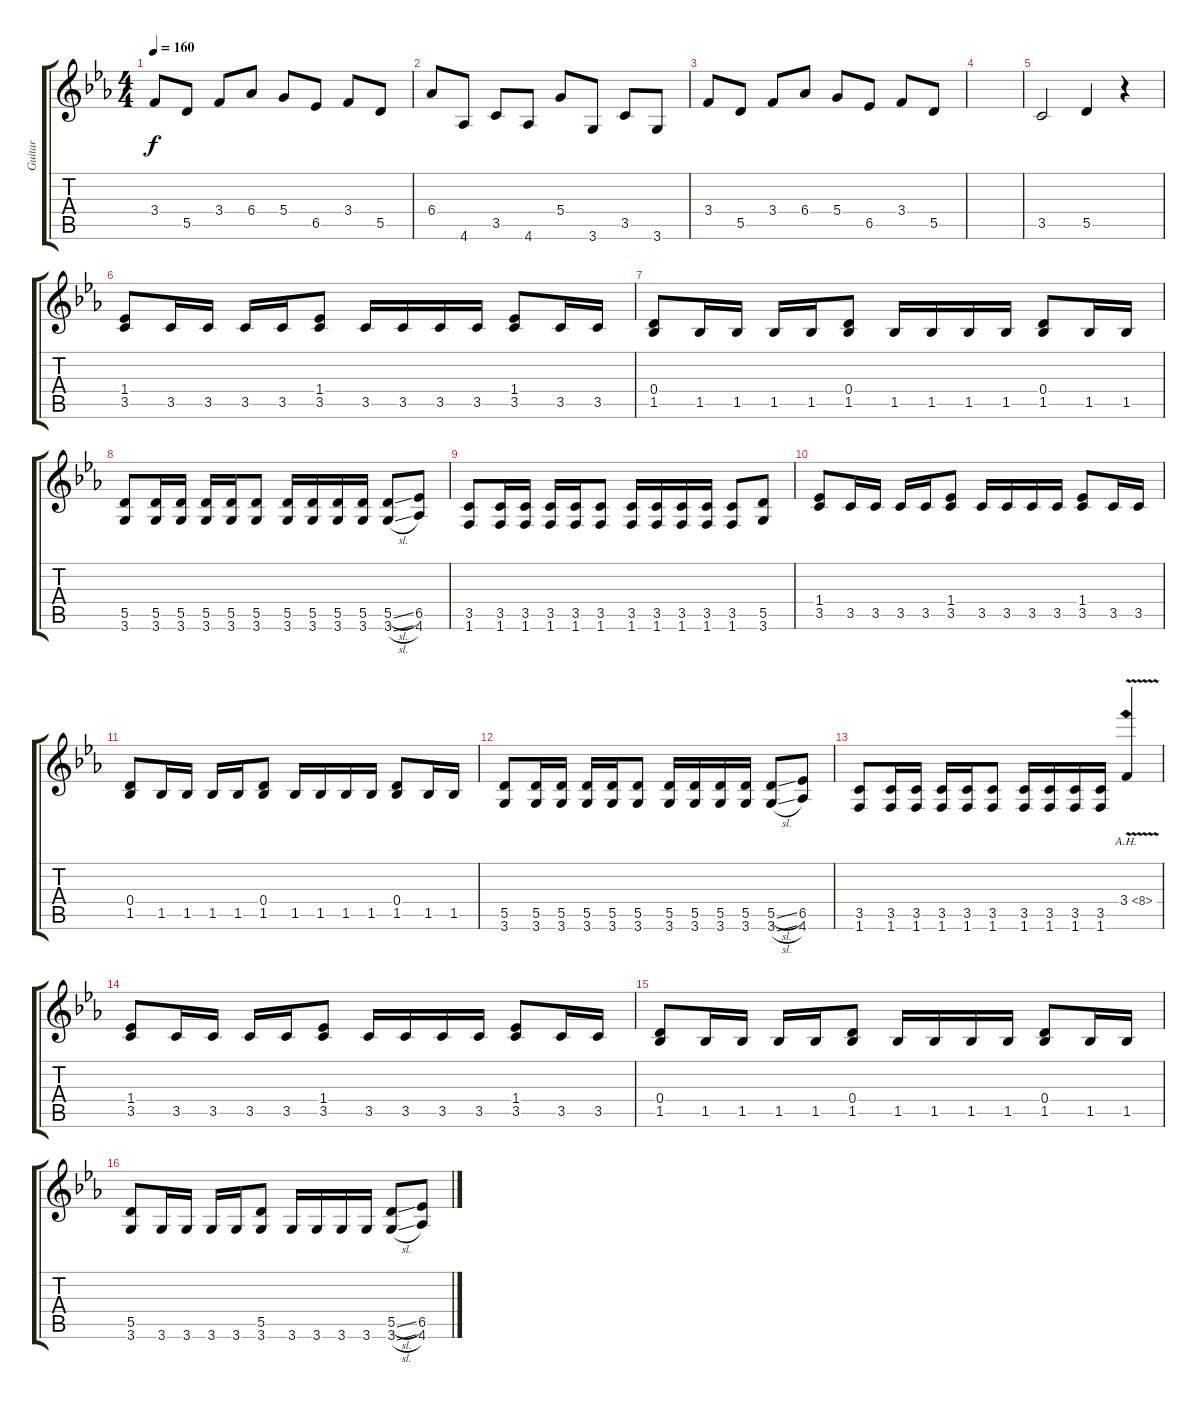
\track ("Guitar" "Guitar") {instrument distortionguitar}
\staff {score tabs}
\tuning (E4 B3 G3 D3 A2 E2) {hide}
\ts (4 4)
\tempo 160
\clef g2
\ks eb
3.4.8{dy f} 5.5.8 3.4.8 6.4.8 5.4.8 6.5.8 3.4.8 5.5.8 |
6.4.8 4.6.8 3.5.8 4.6.8 5.4.8 3.6.8 3.5.8 3.6.8 |
3.4.8 5.5.8 3.4.8 6.4.8 5.4.8 6.5.8 3.4.8 5.5.8 |
|
3.5.2 5.5.4 r.4 |
(1.4 3.5).8 3.5.16 3.5.16 3.5.16 3.5.16 (1.4 3.5).8 3.5.16 3.5.16 3.5.16 3.5.16 (1.4 3.5).8 3.5.16 3.5.16 |
(0.4 1.5).8 1.5.16 1.5.16 1.5.16 1.5.16 (0.4 1.5).8 1.5.16 1.5.16 1.5.16 1.5.16 (0.4 1.5).8 1.5.16 1.5.16 |
(5.5 3.6).8 (5.5 3.6).16 (5.5 3.6).16 (5.5 3.6).16 (5.5 3.6).16 (5.5 3.6).8 (5.5 3.6).16 (5.5 3.6).16 (5.5 3.6).16 (5.5 3.6).16 (5.5{sl} 3.6{sl}).8 (6.5 4.6).8 |
(3.5 1.6).8 (3.5 1.6).16 (3.5 1.6).16 (3.5 1.6).16 (3.5 1.6).16 (3.5 1.6).8 (3.5 1.6).16 (3.5 1.6).16 (3.5 1.6).16 (3.5 1.6).16 (3.5 1.6).8 (5.5 3.6).8 |
(1.4 3.5).8 3.5.16 3.5.16 3.5.16 3.5.16 (1.4 3.5).8 3.5.16 3.5.16 3.5.16 3.5.16 (1.4 3.5).8 3.5.16 3.5.16 |
(0.4 1.5).8 1.5.16 1.5.16 1.5.16 1.5.16 (0.4 1.5).8 1.5.16 1.5.16 1.5.16 1.5.16 (0.4 1.5).8 1.5.16 1.5.16 |
(5.5 3.6).8 (5.5 3.6).16 (5.5 3.6).16 (5.5 3.6).16 (5.5 3.6).16 (5.5 3.6).8 (5.5 3.6).16 (5.5 3.6).16 (5.5 3.6).16 (5.5 3.6).16 (5.5{sl} 3.6{sl}).8 (6.5 4.6).8 |
(3.5 1.6).8 (3.5 1.6).16 (3.5 1.6).16 (3.5 1.6).16 (3.5 1.6).16 (3.5 1.6).8 (3.5 1.6).16 (3.5 1.6).16 (3.5 1.6).16 (3.5 1.6).16 3.4{ah 5 v}.4 |
(1.4 3.5).8 3.5.16 3.5.16 3.5.16 3.5.16 (1.4 3.5).8 3.5.16 3.5.16 3.5.16 3.5.16 (1.4 3.5).8 3.5.16 3.5.16 |
(0.4 1.5).8 1.5.16 1.5.16 1.5.16 1.5.16 (0.4 1.5).8 1.5.16 1.5.16 1.5.16 1.5.16 (0.4 1.5).8 1.5.16 1.5.16 |
(5.5 3.6).8 3.6.16 3.6.16 3.6.16 3.6.16 (5.5 3.6).8 3.6.16 3.6.16 3.6.16 3.6.16 (5.5{sl} 3.6{sl}).8 (6.5 4.6).8
